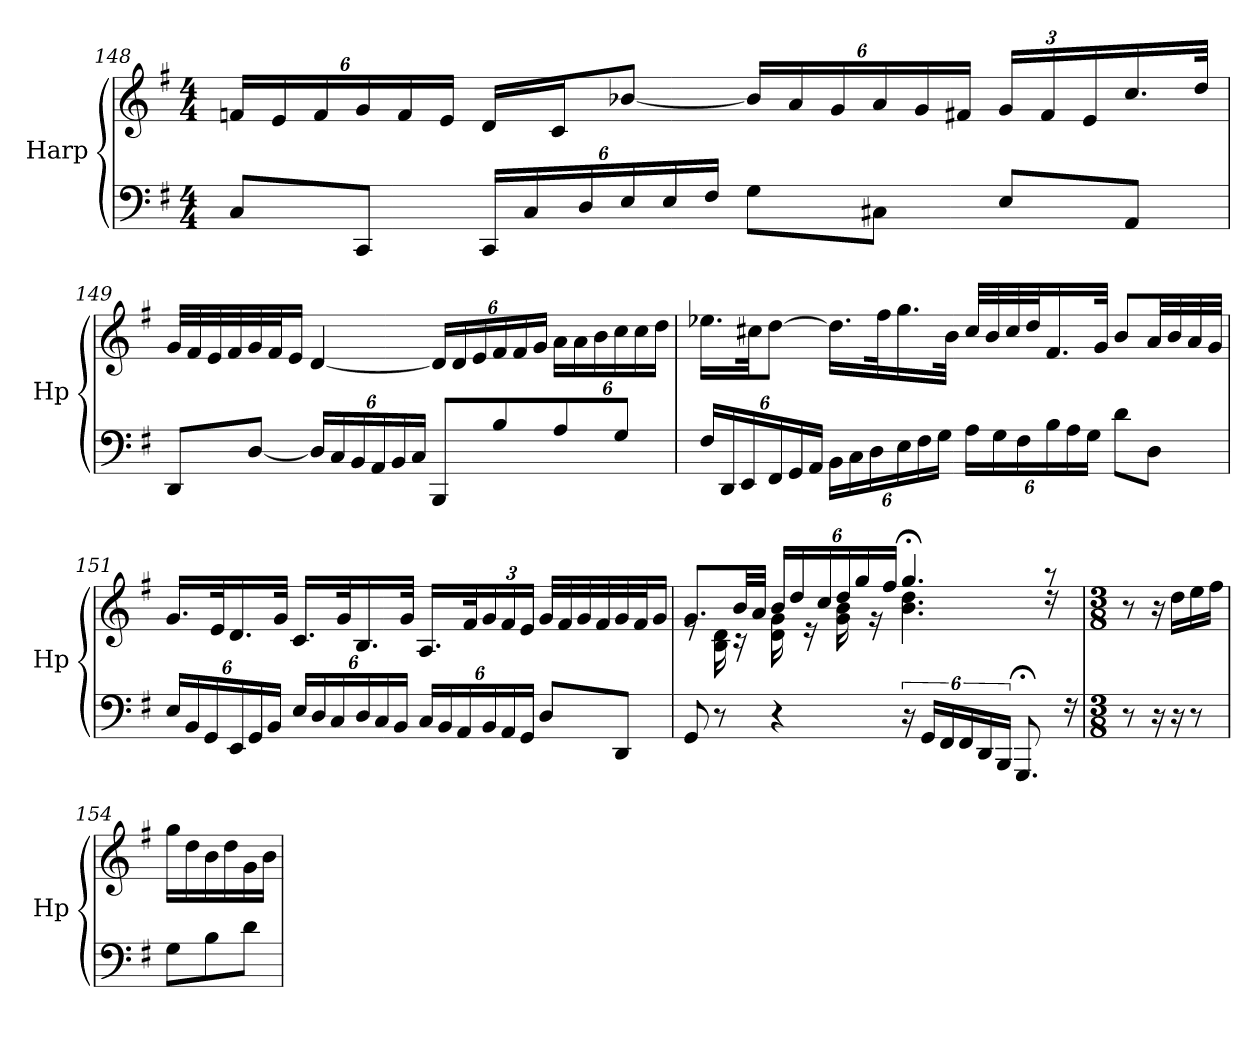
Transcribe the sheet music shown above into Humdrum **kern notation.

**kern	**kern
*part1	*part1
*staff2	*staff1
*I"Harp	*
*I'Hp	*
!!LO:LB:g=z
*clefF4	*clefG2
*k[f#]	*k[f#]
*M4/4	*M4/4
*	*Xbrackettup
=148	=148
8C/L	24fn/LL
.	24e/
.	24f/
8CC/J	24g/
.	24f/
.	24e/JJ
*Xbrackettup	*
24CC/LL	16d/LL
24C/	.
.	16c/J
24D/	.
24E/	[8b-X/J
24E/	.
24F#/JJ	.
8G\L	24b-/LL]
.	24a/
.	24g/
8C#X\J	24a/
.	24g/
.	24f#X/JJ
8E/L	24g/LL
.	24f#/
.	24e/
8AA/J	16.cc/
.	32dd/JJk
!!LO:LB:g=z
=149	=149
8DD/L	32g/LLL
.	32f#/
.	32e/
.	32f#/
[8D/J	32g/
.	32f#/J
.	16e/JJ
24D/LL]	[4d/
24C/	.
24BB/	.
24AA/	.
24BB/	.
24C/JJ	.
8BBB/L	24d/LL]
.	24d/
.	24e/
8B/	24f#/
.	24f#/
.	24g/JJ
8A/	24a\LL
.	24a\
.	24b\
8G/J	24cc\
.	24cc\
.	24dd\JJ
!!LO:LB:g=z
=150	=150
24F#/LL	16.ee-X\LL
24DD/	.
24EE/	.
.	32cc#X\JK
24FF#/	[8dd\J
24GG/	.
24AA/JJ	.
24BB\LL	16.dd\LL]
24C\	.
24D\	.
.	32ff#\K
24E\	16.gg\
24F#\	.
24G\JJ	.
.	32b\JJk
24A\LL	32cc#/LLL
.	32b/
24G\	.
.	32cc#/
24F#\	.
.	32dd/J
24B\	16.f#/
24A\	.
24G\JJ	.
.	32g/JJk
8d\L	8b/L
8D\J	32a/LL
.	32b/
.	32a/
.	32g/JJJ
!!LO:PB:g=z
=151	=151
24E/LL	16.g/LL
24BB/	.
24GG/	.
.	32e/K
24EE/	16.d/
24GG/	.
24BB/JJ	.
.	32g/JJk
24E/LL	16.c/LL
24D/	.
24C/	.
.	32g/K
24D/	16.B/
24C/	.
24BB/JJ	.
.	32g/JJk
24C/LL	16.A/LL
24BB/	.
24AA/	.
.	32f#/K
24BB/	24g/
24AA/	24f#/
24GG/JJ	24e/JJ
8D/L	32g/LLL
.	32f#/
.	32g/
.	32f#/
8DD/J	32g/
.	32f#/J
.	16g/JJ
!!LO:LB:g=z
=152	=152
*	*^
8GG/	8.g/L	8re
8r	.	16B\ 16d\
.	32b/LL	16r
.	32a/JJJ	.
4r	24b/LL	16d\ 16g\
.	24dd/	.
.	.	16r
.	24cc/	.
.	24dd/	16g\ 16b\
.	24gg/	.
.	.	16r
.	24ff#/JJ	.
*brackettup	*	*
24r	4.gg;</	4.b\ 4.dd\
24GG/LL	.	.
24FF#/	.	.
*Xbrackettup	*	*
24FF#/	.	.
24DD/	.	.
24BBB/JJ	.	.
8.GGG;</	.	.
.	8r	16rdd
16rF	.	16ryy
*	*v	*v
!!LO:PB:g=z
=153	=153
*M3/8	*M3/8
*	*MM80
*	*^
!	!LO:TX:a:t=Corrente	!
*	*v	*v
8r	8r
16r	16r
16r	16dd\LL
8r	16ee\
.	16ff#\JJ
=154	=154
8G\L	16gg\LL
.	16dd\
8B\	16b\
.	16dd\
8d\J	16g\
.	16b\JJ
=	=
*-	*-
